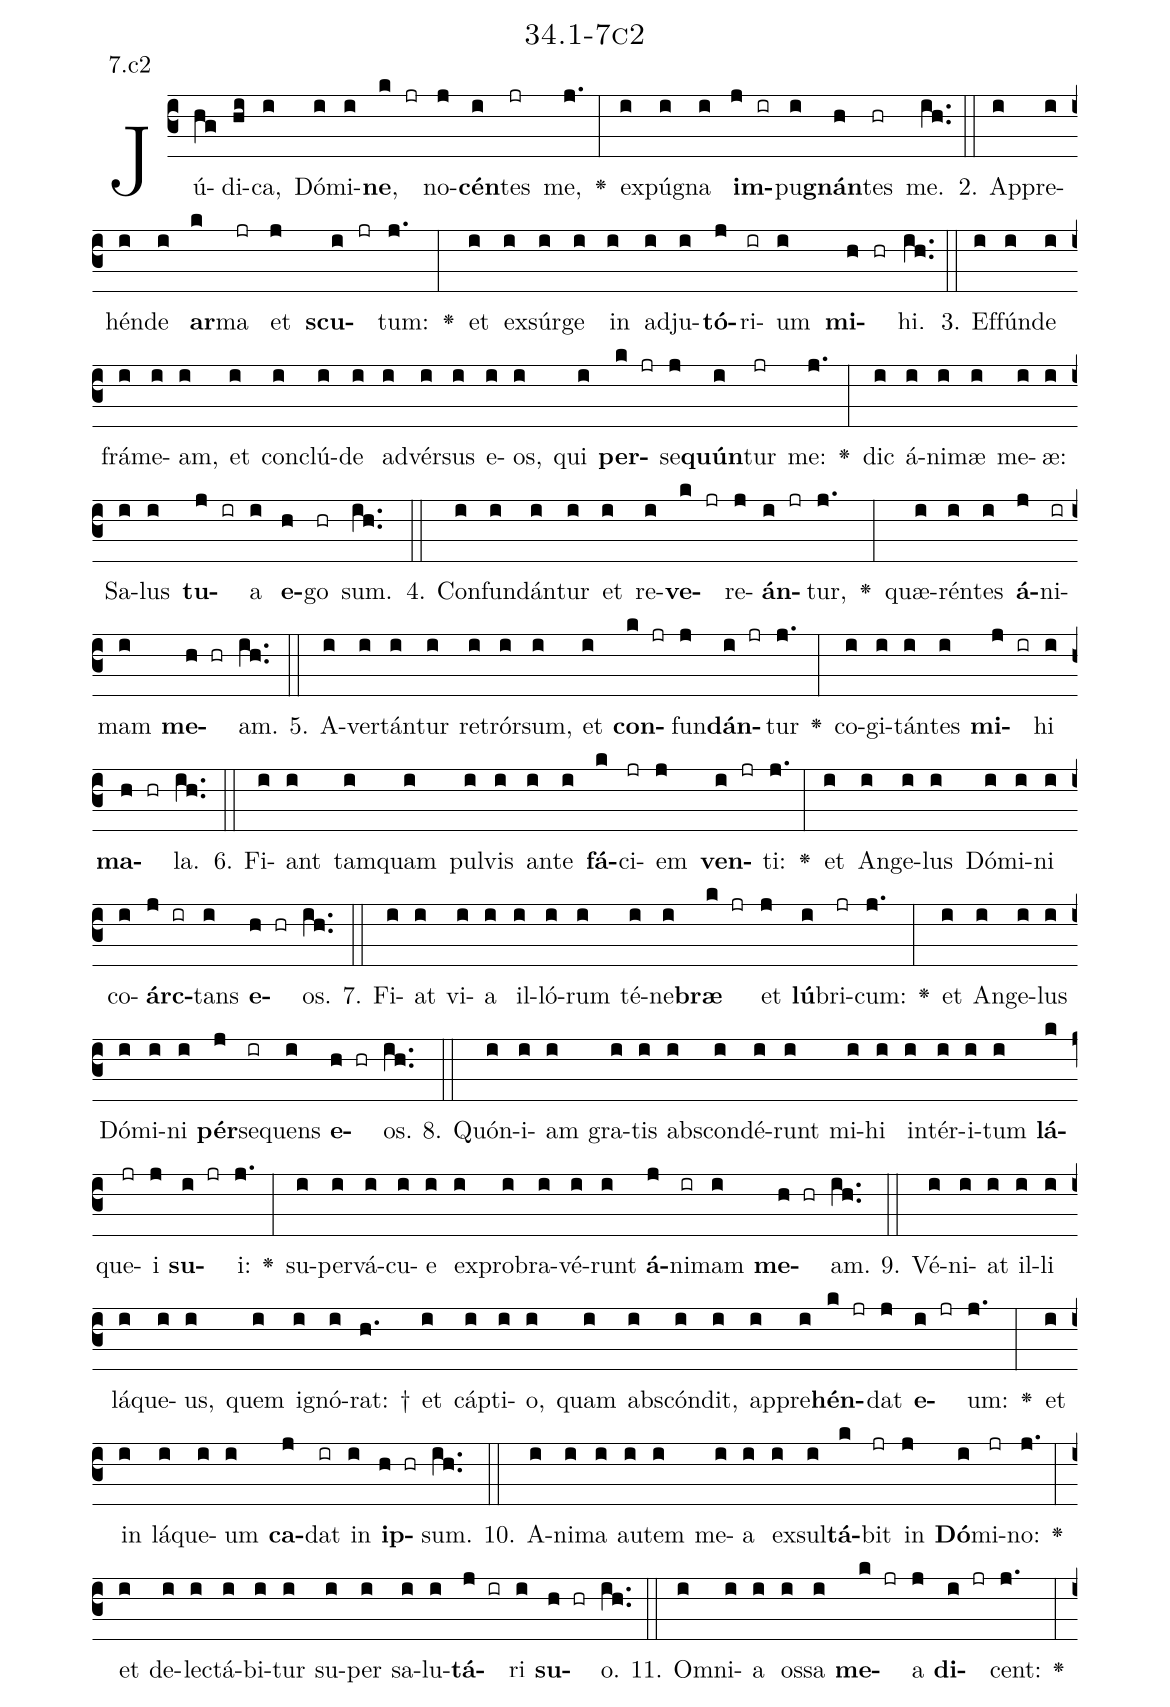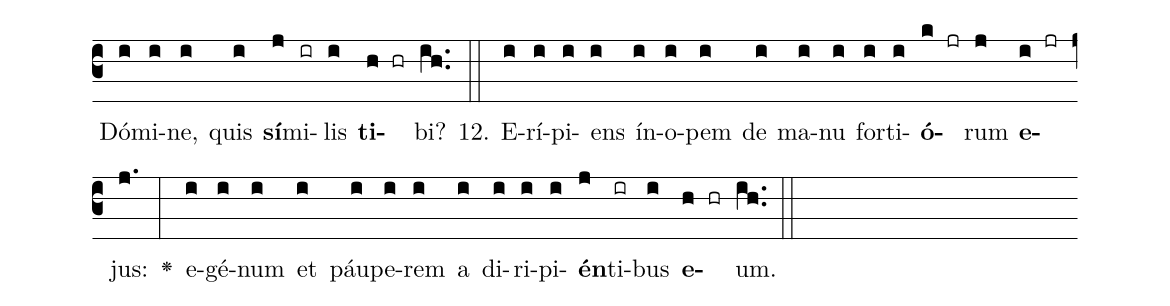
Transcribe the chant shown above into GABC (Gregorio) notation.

name: 34.1-7c2;
annotation: 7.c2;
%%
(c3)Jú(hg)di(hi)ca,(i) Dó(i)mi(i)<b>ne</b>,(k jr) no(j)<b>cén</b>(i)tes(jr) me,(j.) <v>\greheightstar</v>(:) ex(i)pú(i)gna(i) <b>im</b>(j ir)pu(i)<b>gnán</b>(h)tes(hr) me.(ih..) (::)
2. Ap(i)pre(i)hén(i)de(i) <b>ar</b>(k)ma(jr) et(j) <b>scu</b>(i jr)tum:(j.) <v>\greheightstar</v>(:) et(i) ex(i)súr(i)ge(i) in(i) ad(i)ju(i)<b>tó</b>(j)ri(ir)um(i) <b>mi</b>(h hr)hi.(ih..) (::)
3. Ef(i)fún(i)de(i) frá(i)me(i)am,(i) et(i) con(i)clú(i)de(i) ad(i)vér(i)sus(i) e(i)os,(i) qui(i) <b>per</b>(k jr)se(j)<b>quún</b>(i)tur(jr) me:(j.) <v>\greheightstar</v>(:) dic(i) á(i)ni(i)mæ(i) me(i)æ:(i) Sa(i)lus(i) <b>tu</b>(j ir)a(i) <b>e</b>(h)go(hr) sum.(ih..) (::)
4. Con(i)fun(i)dán(i)tur(i) et(i) re(i)<b>ve</b>(k jr)re(j)<b>án</b>(i jr)tur,(j.) <v>\greheightstar</v>(:) quæ(i)rén(i)tes(i) <b>á</b>(j)ni(ir)mam(i) <b>me</b>(h hr)am.(ih..) (::)
5. A(i)ver(i)tán(i)tur(i) re(i)trór(i)sum,(i) et(i) <b>con</b>(k jr)fun(j)<b>dán</b>(i jr)tur(j.) <v>\greheightstar</v>(:) co(i)gi(i)tán(i)tes(i) <b>mi</b>(j ir)hi(i) <b>ma</b>(h hr)la.(ih..) (::)
6. Fi(i)ant(i) tam(i)quam(i) pul(i)vis(i) an(i)te(i) <b>fá</b>(k)ci(jr)em(j) <b>ven</b>(i jr)ti:(j.) <v>\greheightstar</v>(:) et(i) An(i)ge(i)lus(i) Dó(i)mi(i)ni(i) co(i)<b>árc</b>(j ir)tans(i) <b>e</b>(h hr)os.(ih..) (::)
7. Fi(i)at(i) vi(i)a(i) il(i)ló(i)rum(i) té(i)ne(i)<b>bræ</b>(k jr) et(j) <b>lú</b>(i)bri(jr)cum:(j.) <v>\greheightstar</v>(:) et(i) An(i)ge(i)lus(i) Dó(i)mi(i)ni(i) <b>pér</b>(j)se(ir)quens(i) <b>e</b>(h hr)os.(ih..) (::)
8. Quón(i)i(i)am(i) gra(i)tis(i) abs(i)con(i)dé(i)runt(i) mi(i)hi(i) in(i)tér(i)i(i)tum(i) <b>lá</b>(k)que(jr)i(j) <b>su</b>(i jr)i:(j.) <v>\greheightstar</v>(:) su(i)per(i)vá(i)cu(i)e(i) ex(i)pro(i)bra(i)vé(i)runt(i) <b>á</b>(j)ni(ir)mam(i) <b>me</b>(h hr)am.(ih..) (::)
9. Vé(i)ni(i)at(i) il(i)li(i) lá(i)que(i)us,(i) quem(i) i(i)gnó(i)rat: †(h.) et(i) cáp(i)ti(i)o,(i) quam(i) abs(i)cón(i)dit,(i) ap(i)pre(i)<b>hén</b>(k jr)dat(j) <b>e</b>(i jr)um:(j.) <v>\greheightstar</v>(:) et(i) in(i) lá(i)que(i)um(i) <b>ca</b>(j)dat(ir) in(i) <b>ip</b>(h hr)sum.(ih..) (::)
10. A(i)ni(i)ma(i) au(i)tem(i) me(i)a(i) ex(i)sul(i)<b>tá</b>(k)bit(jr) in(j) <b>Dó</b>(i)mi(jr)no:(j.) <v>\greheightstar</v>(:) et(i) de(i)lec(i)tá(i)bi(i)tur(i) su(i)per(i) sa(i)lu(i)<b>tá</b>(j ir)ri(i) <b>su</b>(h hr)o.(ih..) (::)
11. Om(i)ni(i)a(i) os(i)sa(i) <b>me</b>(k jr)a(j) <b>di</b>(i jr)cent:(j.) <v>\greheightstar</v>(:) Dó(i)mi(i)ne,(i) quis(i) <b>sí</b>(j)mi(ir)lis(i) <b>ti</b>(h hr)bi?(ih..) (::)
12. E(i)rí(i)pi(i)ens(i) ín(i)o(i)pem(i) de(i) ma(i)nu(i) for(i)ti(i)<b>ó</b>(k jr)rum(j) <b>e</b>(i jr)jus:(j.) <v>\greheightstar</v>(:) e(i)gé(i)num(i) et(i) páu(i)pe(i)rem(i) a(i) di(i)ri(i)pi(i)<b>én</b>(j)ti(ir)bus(i) <b>e</b>(h hr)um.(ih..) (::)
